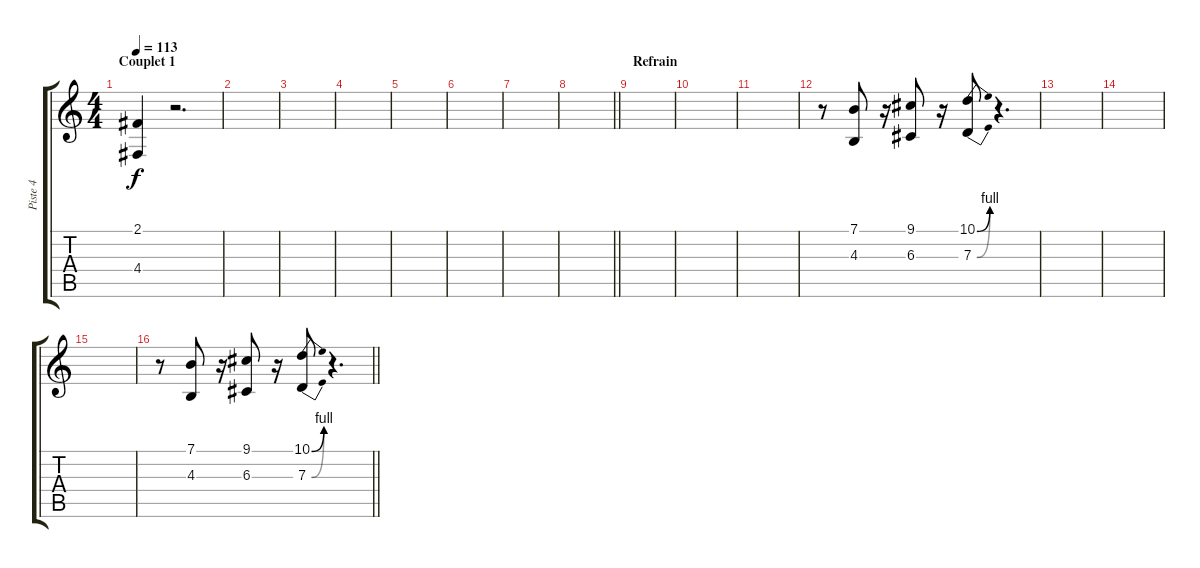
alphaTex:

\track ("Piste 4" "Piste 4") {instrument brasssection}
\staff {score tabs}
\tuning (E4 B3 G3 D3 A2 E2) {hide}
\ts (4 4)
\section ("" "Couplet 1")
\tempo 113
\clef g2
\ks c
(2.1{t} 4.4{t}).4{dy f} r.2{d} |
|
|
|
|
|
|
\barLineRight lightlight
|
\section ("" "Refrain")
|
|
|
r.8 (7.1 4.3).8 r.16 (9.1 6.3).8 r.16 (10.1{be (bend 0 0 60 4)} 7.3{be (bend 0 0 60 4)}).8 r.4{d} |
|
|
|
\barLineRight lightlight
r.8 (7.1 4.3).8 r.16 (9.1 6.3).8 r.16 (10.1{be (bend 0 0 60 4)} 7.3{be (bend 0 0 60 4)}).8 r.4{d}
